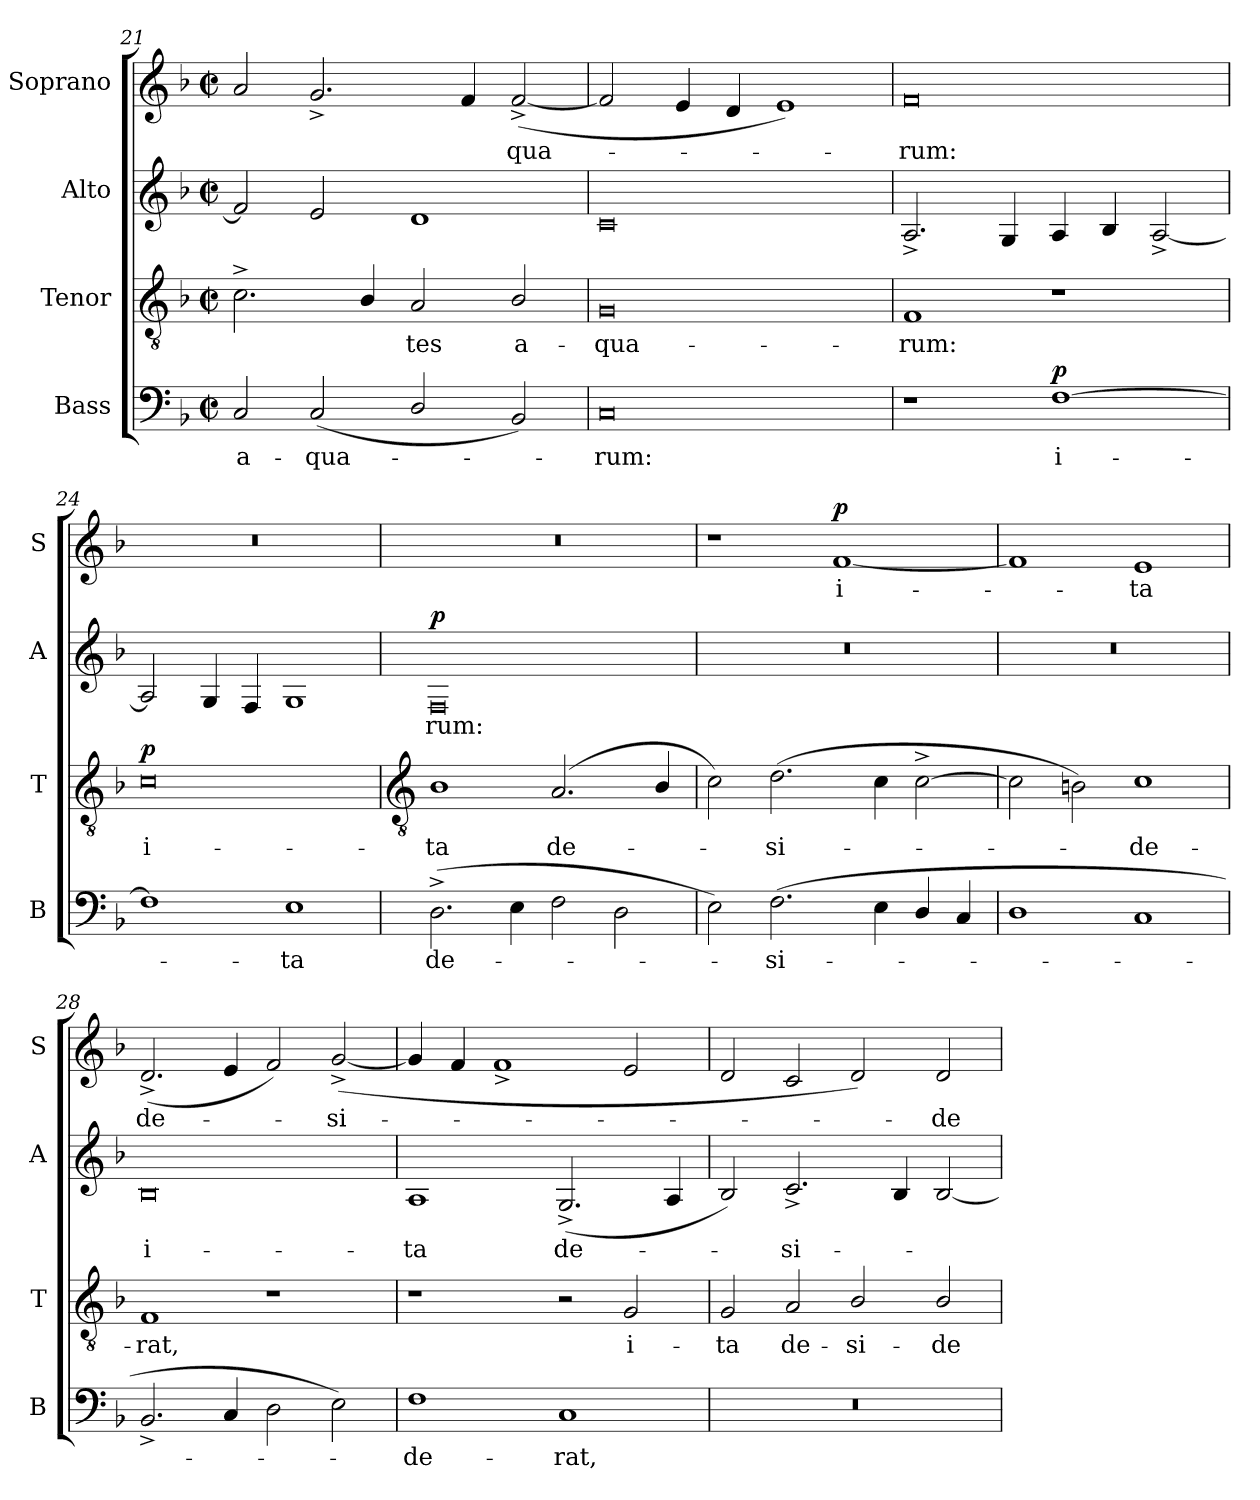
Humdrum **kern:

**kern	**text	**dynam	**kern	**text	**dynam	**kern	**text	**dynam	**kern	**text	**dynam
*part4	*part4	*part4	*part3	*part3	*part3	*part2	*part2	*part2	*part1	*part1	*part1
*staff4	*staff4	*staff4	*staff3	*staff3	*staff3	*staff2	*staff2	*staff2	*staff1	*staff1	*staff1
*I"Bass	*	*	*I"Tenor	*	*	*I"Alto	*	*	*I"Soprano	*	*
*I'B	*	*	*I'T	*	*	*I'A	*	*	*I'S	*	*
*clefF4	*	*	*clefGv2	*	*	*clefG2	*	*	*clefG2	*	*
*k[b-]	*	*	*k[b-]	*	*	*k[b-]	*	*	*k[b-]	*	*
*F:	*	*	*F:	*	*	*F:	*	*	*F:	*	*
*M4/2	*	*	*M4/2	*	*	*M4/2	*	*	*M4/2	*	*
*met(c|)	*	*	*met(c|)	*	*	*met(c|)	*	*	*met(c|)	*	*
=21	=21	=21	=21	=21	=21	=21	=21	=21	=21	=21	=21
!	!LO:LY:b	!	!	!	!	!	!	!	!	!	!
2C	a-	.	2.c^	.	.	2f]	.	.	2a	.	.
!	!LO:LY:b	!	!	!	!	!	!	!	!	!	!
(<2C	-qua-	.	.	.	.	2e	.	.	2.g^	.	.
.	.	.	4B-/	.	.	.	.	.	.	.	.
!	!	!	!	!LO:LY:b	!	!	!	!	!	!	!
2D/	.	.	2A	tes	.	1d	.	.	.	.	.
.	.	.	.	.	.	.	.	.	4f	.	.
!	!	!	!	!LO:LY:b	!	!	!	!	!	!LO:LY:b	!
2BB-)	.	.	2B-/	a-	.	.	.	.	(<[2f^	qua-	.
=22	=22	=22	=22	=22	=22	=22	=22	=22	=22	=22	=22
!	!LO:LY:b	!	!	!LO:LY:b	!	!	!	!	!	!	!
0C	rum:	.	0G	-qua-	.	0c	.	.	2f]	.	.
.	.	.	.	.	.	.	.	.	4e	.	.
.	.	.	.	.	.	.	.	.	4d	.	.
.	.	.	.	.	.	.	.	.	1e)	.	.
=23	=23	=23	=23	=23	=23	=23	=23	=23	=23	=23	=23
!	!	!	!	!LO:LY:b	!	!	!	!	!	!LO:LY:b	!
1r	.	.	1F	-rum:	.	2.A^	.	.	0f	rum:	.
.	.	.	.	.	.	4G	.	.	.	.	.
!	!LO:LY:b	!LO:DY:b	!	!	!	!	!	!	!	!	!
[1F	i-	p	1r	.	.	4A	.	.	.	.	.
.	.	.	.	.	.	4B-	.	.	.	.	.
.	.	.	.	.	.	[2A^	.	.	.	.	.
=24	=24	=24	=24	=24	=24	=24	=24	=24	=24	=24	=24
!	!	!	!	!LO:LY:b	!LO:DY:b	!	!	!	!	!	!
1F]	.	.	0c	i-	p	2A]	.	.	0r	.	.
.	.	.	.	.	.	4G	.	.	.	.	.
.	.	.	.	.	.	4F	.	.	.	.	.
!	!LO:LY:b	!	!	!	!	!	!	!	!	!	!
1E	ta	.	.	.	.	1G	.	.	.	.	.
!!LO:LB:g=z
=25	=25	=25	=25	=25	=25	=25	=25	=25	=25	=25	=25
*	*	*	*clefGv2	*	*	*	*	*	*	*	*
!	!LO:LY:b	!	!	!LO:LY:b	!	!	!LO:LY:b	!LO:DY:b	!	!	!
(>2.D^	de-	.	1B-	-ta	.	0F	rum:	p	0r	.	.
4E	.	.	.	.	.	.	.	.	.	.	.
!	!	!	!	!LO:LY:b	!	!	!	!	!	!	!
2F	.	.	(<2.A	de-	.	.	.	.	.	.	.
2D	.	.	.	.	.	.	.	.	.	.	.
.	.	.	4B-/	.	.	.	.	.	.	.	.
=26	=26	=26	=26	=26	=26	=26	=26	=26	=26	=26	=26
2E)	.	.	2c)	.	.	0r	.	.	1r	.	.
!	!LO:LY:b	!	!	!LO:LY:b	!	!	!	!	!	!	!
(>2.F	si-	.	(>2.d	si-	.	.	.	.	.	.	.
!	!	!	!	!	!	!	!	!	!	!LO:LY:b	!LO:DY:b
.	.	.	.	.	.	.	.	.	[1f	i-	p
4E	.	.	4c	.	.	.	.	.	.	.	.
4D/	.	.	[2c^	.	.	.	.	.	.	.	.
4C	.	.	.	.	.	.	.	.	.	.	.
=27	=27	=27	=27	=27	=27	=27	=27	=27	=27	=27	=27
1D/	.	.	2c]	.	.	0r	.	.	1f]	.	.
.	.	.	2Bn)	.	.	.	.	.	.	.	.
!	!	!	!	!LO:LY:b	!	!	!	!	!	!LO:LY:b	!
1C	.	.	1c	de-	.	.	.	.	1e	ta	.
=28	=28	=28	=28	=28	=28	=28	=28	=28	=28	=28	=28
!	!	!	!	!LO:LY:b	!	!	!LO:LY:b	!	!	!LO:LY:b	!
2.BB-^	.	.	1F	-rat,	.	0B-	i-	.	(<2.d^	de-	.
4C	.	.	.	.	.	.	.	.	4e	.	.
2D	.	.	1r	.	.	.	.	.	2f)	.	.
!	!	!	!	!	!	!	!	!	!	!LO:LY:b	!
2E)	.	.	.	.	.	.	.	.	(<[2g^	si-	.
=29	=29	=29	=29	=29	=29	=29	=29	=29	=29	=29	=29
!	!LO:LY:b	!	!	!	!	!	!LO:LY:b	!	!	!	!
1F	de-	.	1r	.	.	1A	-ta	.	4g]	.	.
.	.	.	.	.	.	.	.	.	4f	.	.
.	.	.	.	.	.	.	.	.	1f^	.	.
!	!LO:LY:b	!	!	!	!	!	!LO:LY:b	!	!	!	!
1C	-rat,	.	2r	.	.	(<2.G^	de-	.	.	.	.
!	!	!	!	!LO:LY:b	!	!	!	!	!	!	!
.	.	.	2G	i-	.	.	.	.	2e	.	.
.	.	.	.	.	.	4A	.	.	.	.	.
=30	=30	=30	=30	=30	=30	=30	=30	=30	=30	=30	=30
!	!	!	!	!LO:LY:b	!	!	!	!	!	!	!
0r	.	.	2G	-ta	.	2B-)	.	.	2d	.	.
!	!	!	!	!LO:LY:b	!	!	!LO:LY:b	!	!	!	!
.	.	.	2A	de-	.	2.c^	si-	.	2c	.	.
!	!	!	!	!LO:LY:b	!	!	!	!	!	!	!
.	.	.	2B-/	-si-	.	.	.	.	2d)	.	.
.	.	.	.	.	.	4B-	.	.	.	.	.
!	!	!	!	!LO:LY:b	!	!	!	!	!	!LO:LY:b	!
.	.	.	2B-/	-de-	.	[2B-	.	.	2d	de-	.
=	=	=	=	=	=	=	=	=	=	=	=
*-	*-	*-	*-	*-	*-	*-	*-	*-	*-	*-	*-
